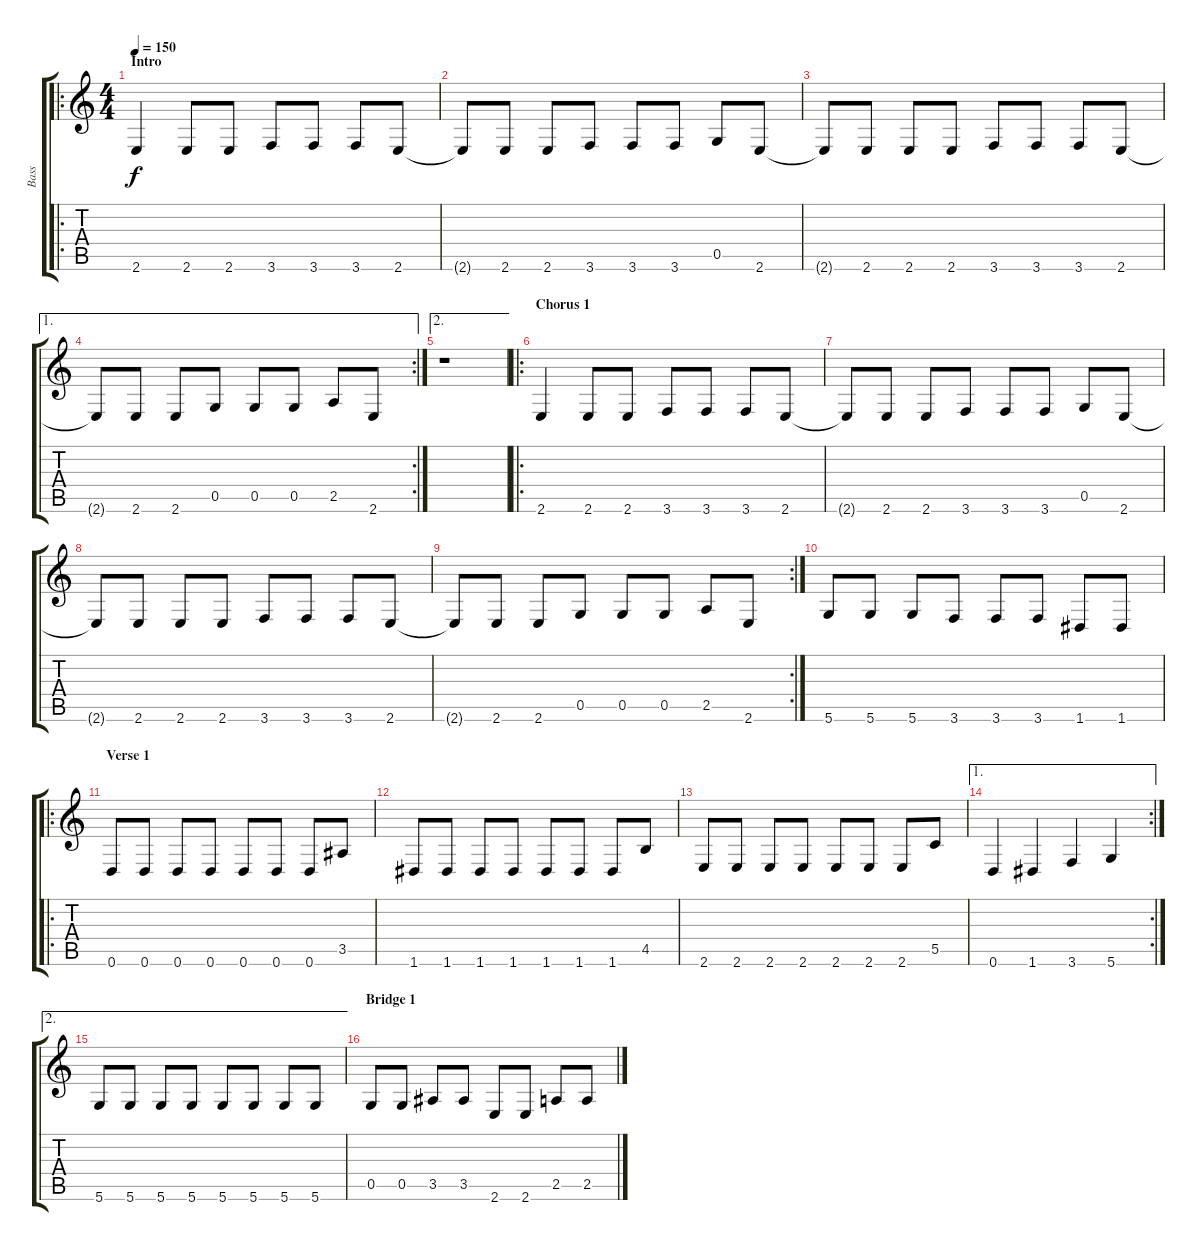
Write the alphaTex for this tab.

\track ("Bass" "Bass") {instrument slapbass2}
\staff {score tabs}
\tuning (D4 A3 F3 C3 G2 D2) {hide}
\ro
\ts (4 4)
\section ("" "Intro")
\tempo 150
\clef g2
\ks c
2.6.4{dy f instrument slapbass2} 2.6.8 2.6.8 3.6.8 3.6.8 3.6.8 2.6.8 |
2.6{t}.8 2.6.8 2.6.8 3.6.8 3.6.8 3.6.8 0.5.8 2.6.8 |
2.6{t}.8 2.6.8 2.6.8 2.6.8 3.6.8 3.6.8 3.6.8 2.6.8 |
\ae 1
\rc 2
2.6{t}.8 2.6.8 2.6.8 0.5.8 0.5.8 0.5.8 2.5.8 2.6.8 |
\ae 2
r.1 |
\ro
\section ("" "Chorus 1")
2.6.4 2.6.8 2.6.8 3.6.8 3.6.8 3.6.8 2.6.8 |
2.6{t}.8 2.6.8 2.6.8 3.6.8 3.6.8 3.6.8 0.5.8 2.6.8 |
2.6{t}.8 2.6.8 2.6.8 2.6.8 3.6.8 3.6.8 3.6.8 2.6.8 |
\rc 2
2.6{t}.8 2.6.8 2.6.8 0.5.8 0.5.8 0.5.8 2.5.8 2.6.8 |
5.6.8 5.6.8 5.6.8 3.6.8 3.6.8 3.6.8 1.6.8 1.6.8 |
\ro
\section ("" "Verse 1")
0.6.8 0.6.8 0.6.8 0.6.8 0.6.8 0.6.8 0.6.8 3.5.8 |
1.6.8 1.6.8 1.6.8 1.6.8 1.6.8 1.6.8 1.6.8 4.5.8 |
2.6.8 2.6.8 2.6.8 2.6.8 2.6.8 2.6.8 2.6.8 5.5.8 |
\ae 1
\rc 2
0.6.4 1.6.4 3.6.4 5.6.4 |
\ae 2
5.6.8 5.6.8 5.6.8 5.6.8 5.6.8 5.6.8 5.6.8 5.6.8 |
\section ("" "Bridge 1")
0.5.8{volume 16 balance 16} 0.5.8 3.5.8 3.5.8 2.6.8 2.6.8 2.5.8 2.5.8
